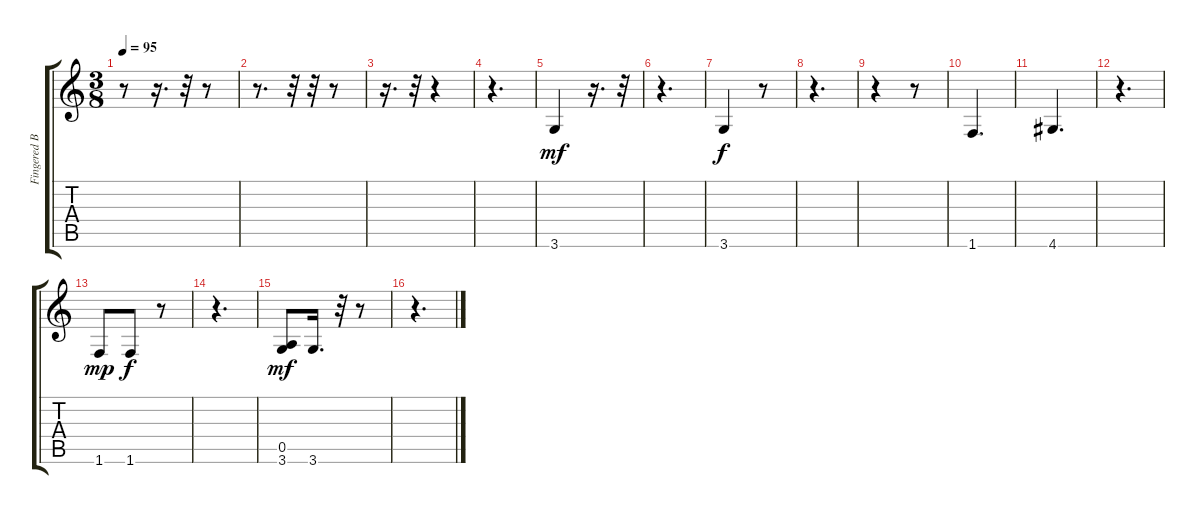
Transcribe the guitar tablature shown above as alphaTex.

\track ("Fingered Bs." "Fingered B") {instrument electricbassfinger}
\staff {score tabs}
\tuning (E4 B3 G3 D3 A2 E2) {hide}
\ts (3 8)
\tempo 95
\clef g2
\ks c
r.8{dy f} r.16{d} r.32 r.8 |
r.8{d} r.32 r.32 r.8 |
r.16{d} r.32 r.4 |
r.4{d} |
3.6.4{dy mf} r.16{d} r.32 |
r.4{d} |
3.6.4{dy f} r.8 |
r.4{d} |
r.4 r.8 |
1.6.4{d} |
4.6.4{d} |
r.4{d} |
1.6.8{dy mp} 1.6.8{dy f} r.8 |
r.4{d} |
(0.5 3.6).8{dy mf} 3.6.16{d} r.32 r.8 |
r.4{d}
